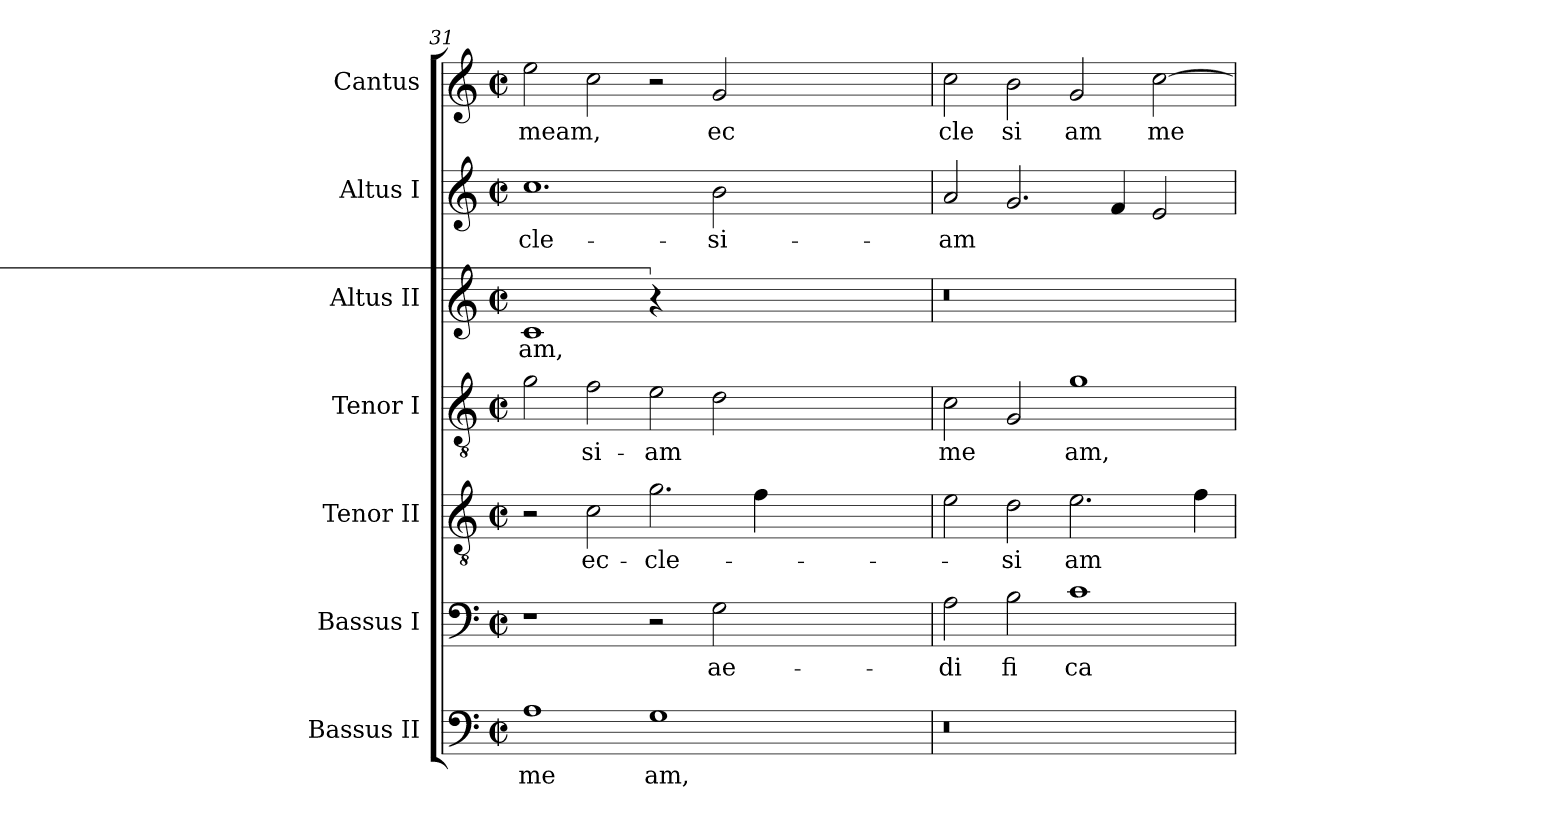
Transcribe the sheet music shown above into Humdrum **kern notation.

**kern	**text	**kern	**text	**kern	**text	**kern	**text	**kern	**text	**kern	**text	**kern	**text
*part7	*part7	*part6	*part6	*part5	*part5	*part4	*part4	*part3	*part3	*part2	*part2	*part1	*part1
*staff7	*staff7	*staff6	*staff6	*staff5	*staff5	*staff4	*staff4	*staff3	*staff3	*staff2	*staff2	*staff1	*staff1
*I"Bassus II	*	*I"Bassus I	*	*I"Tenor II	*	*I"Tenor I	*	*I"Altus II	*	*I"Altus I	*	*I"Cantus	*
*clefF4	*	*clefF4	*	*clefGv2	*	*clefGv2	*	*clefG2	*	*clefG2	*	*clefG2	*
*M2/2	*	*M2/2	*	*M2/2	*	*M2/2	*	*M2/2	*	*M2/2	*	*M2/2	*
*met(c|)	*	*met(c|)	*	*met(c|)	*	*met(c|)	*	*met(c|)	*	*met(c|)	*	*met(c|)	*
=31	=31	=31	=31	=31	=31	=31	=31	=31	=31	=31	=31	=31	=31
!	!LO:LY:b:cj	!	!	!	!	!	!	!	!LO:LY:b:cj	!	!LO:LY:b:cj	!	!LO:LY:b
1A	me	1r	.	2r	.	2g\	.	1c	am,	1.cc	-cle-	2ee\	meam,
!	!	!	!	!	!LO:LY:b:cj	!	!LO:LY:b:cj	!	!	!	!	!	!
.	.	.	.	2c\	ec-	2f\	-si-	.	.	.	.	2cc\	.
!	!LO:LY:b:cj	!	!	!	!LO:LY:b	!	!LO:LY:b	!LO:N:vis=1	!	!	!	!	!
1G	am,	2r	.	2.g\	-cle-	2e\	-am	4%9r	.	.	.	2r	.
!	!	!	!LO:LY:b:cj	!	!	!	!	!	!	!	!LO:LY:b:cj	!	!LO:LY:b:cj
.	.	2G\	ae-	.	.	2d\	.	.	.	2b\	-si-	2g/	ec
.	.	.	.	4f\	.	.	.	.	.	.	.	.	.
1ryy	.	1ryy	.	1ryy	.	1ryy	.	.	.	1ryy	.	1ryy	.
4ryy	.	4ryy	.	4ryy	.	4ryy	.	.	.	4ryy	.	4ryy	.
!!LO:LB:g=z
=32	=32	=32	=32	=32	=32	=32	=32	=32	=32	=32	=32	=32	=32
!	!	!	!LO:LY:b:cj	!	!	!	!LO:LY:b	!	!	!	!LO:LY:b	!	!LO:LY:b:cj
0r	.	2A\	-di	2e\	.	2c\	me	0r	.	2a/	-am	2cc\	cle
!	!	!	!LO:LY:b:cj	!	!LO:LY:b:cj	!	!	!	!	!	!	!	!LO:LY:b:cj
.	.	2B\	fi	2d\	-si	2G/	.	.	.	2.g/	.	2b\	si
!	!	!	!LO:LY:b:cj	!	!LO:LY:b	!	!LO:LY:b:cj	!	!	!	!	!	!LO:LY:b:cj
.	.	1c	ca	2.e\	am	1g	am,	.	.	.	.	2g/	am
.	.	.	.	.	.	.	.	.	.	4f/	.	.	.
!	!	!	!	!	!	!	!	!	!	!	!	!	!LO:LY:b
.	.	.	.	.	.	.	.	.	.	2e/	.	[>2cc\	me
.	.	.	.	4f\	.	.	.	.	.	.	.	.	.
=	=	=	=	=	=	=	=	=	=	=	=	=	=
*-	*-	*-	*-	*-	*-	*-	*-	*-	*-	*-	*-	*-	*-
